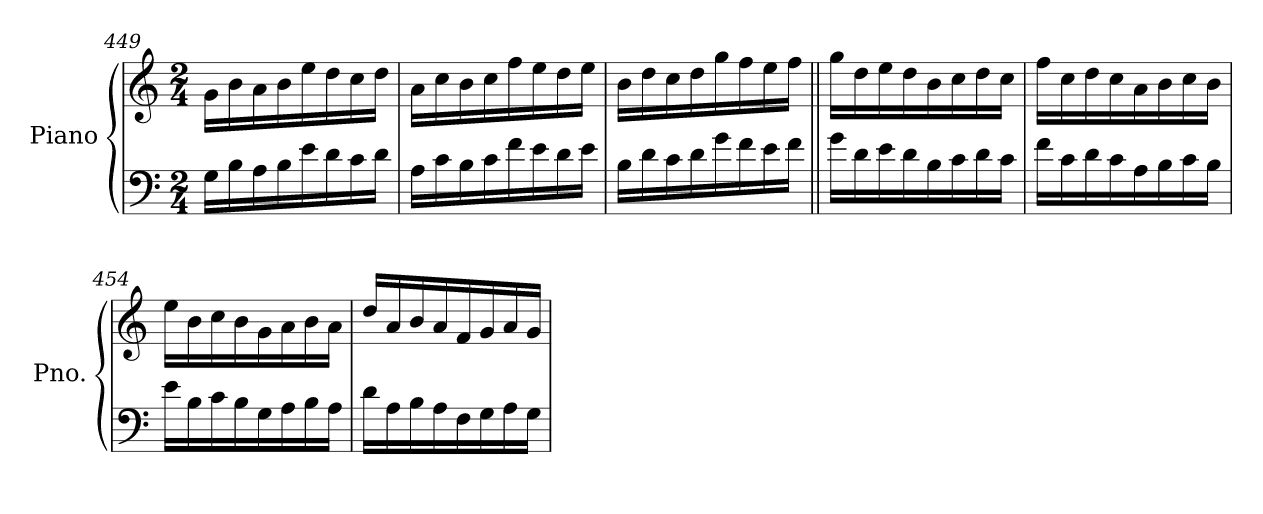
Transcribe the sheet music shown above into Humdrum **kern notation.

**kern	**kern
*part1	*part1
*staff2	*staff1
*I"Piano	*
*I'Pno.	*
!!LO:LB:g=z
*clefF4	*clefG2
*k[]	*k[]
*M2/4	*M2/4
=449	=449
16G\LL	16g\LL
16B\	16b\
16A\	16a\
16B\	16b\
16e\	16ee\
16d\	16dd\
16c\	16cc\
16d\JJ	16dd\JJ
=450	=450
16A\LL	16a\LL
16c\	16cc\
16B\	16b\
16c\	16cc\
16f\	16ff\
16e\	16ee\
16d\	16dd\
16e\JJ	16ee\JJ
=451	=451
16B\LL	16b\LL
16d\	16dd\
16c\	16cc\
16d\	16dd\
16g\	16gg\
16f\	16ff\
16e\	16ee\
16f\JJ	16ff\JJ
=452||	=452||
16g\LL	16gg\LL
16d\	16dd\
16e\	16ee\
16d\	16dd\
16B\	16b\
16c\	16cc\
16d\	16dd\
16c\JJ	16cc\JJ
=453	=453
16f\LL	16ff\LL
16c\	16cc\
16d\	16dd\
16c\	16cc\
16A\	16a\
16B\	16b\
16c\	16cc\
16B\JJ	16b\JJ
=454	=454
16e\LL	16ee\LL
16B\	16b\
16c\	16cc\
16B\	16b\
16G\	16g\
16A\	16a\
16B\	16b\
16A\JJ	16a\JJ
!!LO:LB:g=z
=455	=455
16d\LL	16dd/LL
16A\	16a/
16B\	16b/
16A\	16a/
16F\	16f/
16G\	16g/
16A\	16a/
16G\JJ	16g/JJ
=	=
*-	*-
